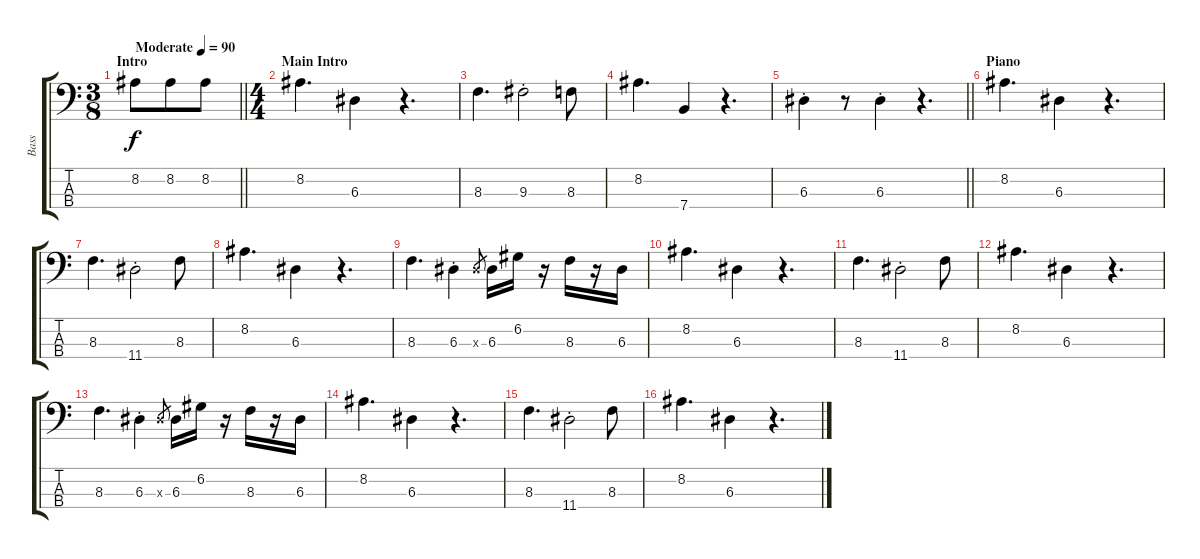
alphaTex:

\track ("Bass" "Bass") {instrument electricbassfinger}
\staff {score tabs}
\tuning (G2 D2 A1 E1) {hide}
\ts (3 8)
\section ("" "Intro")
\tempo (90 "Moderate")
\clef f4
\barLineRight lightlight
\ks c
8.2.8{dy f instrument electricbassfinger} 8.2.8 8.2.8 |
\ts (4 4)
\section ("" "Main Intro")
8.2.4{d} 6.3.4 r.4{d} |
8.3.4{d} 9.3{st}.2 8.3.8 |
8.2.4{d} 7.4.4 r.4{d} |
\barLineRight lightlight
6.3{st}.4 r.8 6.3{st}.4 r.4{d} |
\section ("" "Piano")
8.2.4{d} 6.3.4 r.4{d} |
8.3.4{d} 11.4{st}.2 8.3.8 |
8.2.4{d} 6.3.4 r.4{d} |
8.3.4{d} 6.3{st}.4 6.3{x}.8{gr} 6.3.16 6.2.16 r.16 8.3.16 r.16 6.3.16 |
8.2.4{d} 6.3.4 r.4{d} |
8.3.4{d} 11.4{st}.2 8.3.8 |
8.2.4{d} 6.3.4 r.4{d} |
8.3.4{d} 6.3{st}.4 6.3{x}.8{gr} 6.3.16 6.2.16 r.16 8.3.16 r.16 6.3.16 |
8.2.4{d} 6.3.4 r.4{d} |
8.3.4{d} 11.4{st}.2 8.3.8 |
8.2.4{d} 6.3.4 r.4{d}
